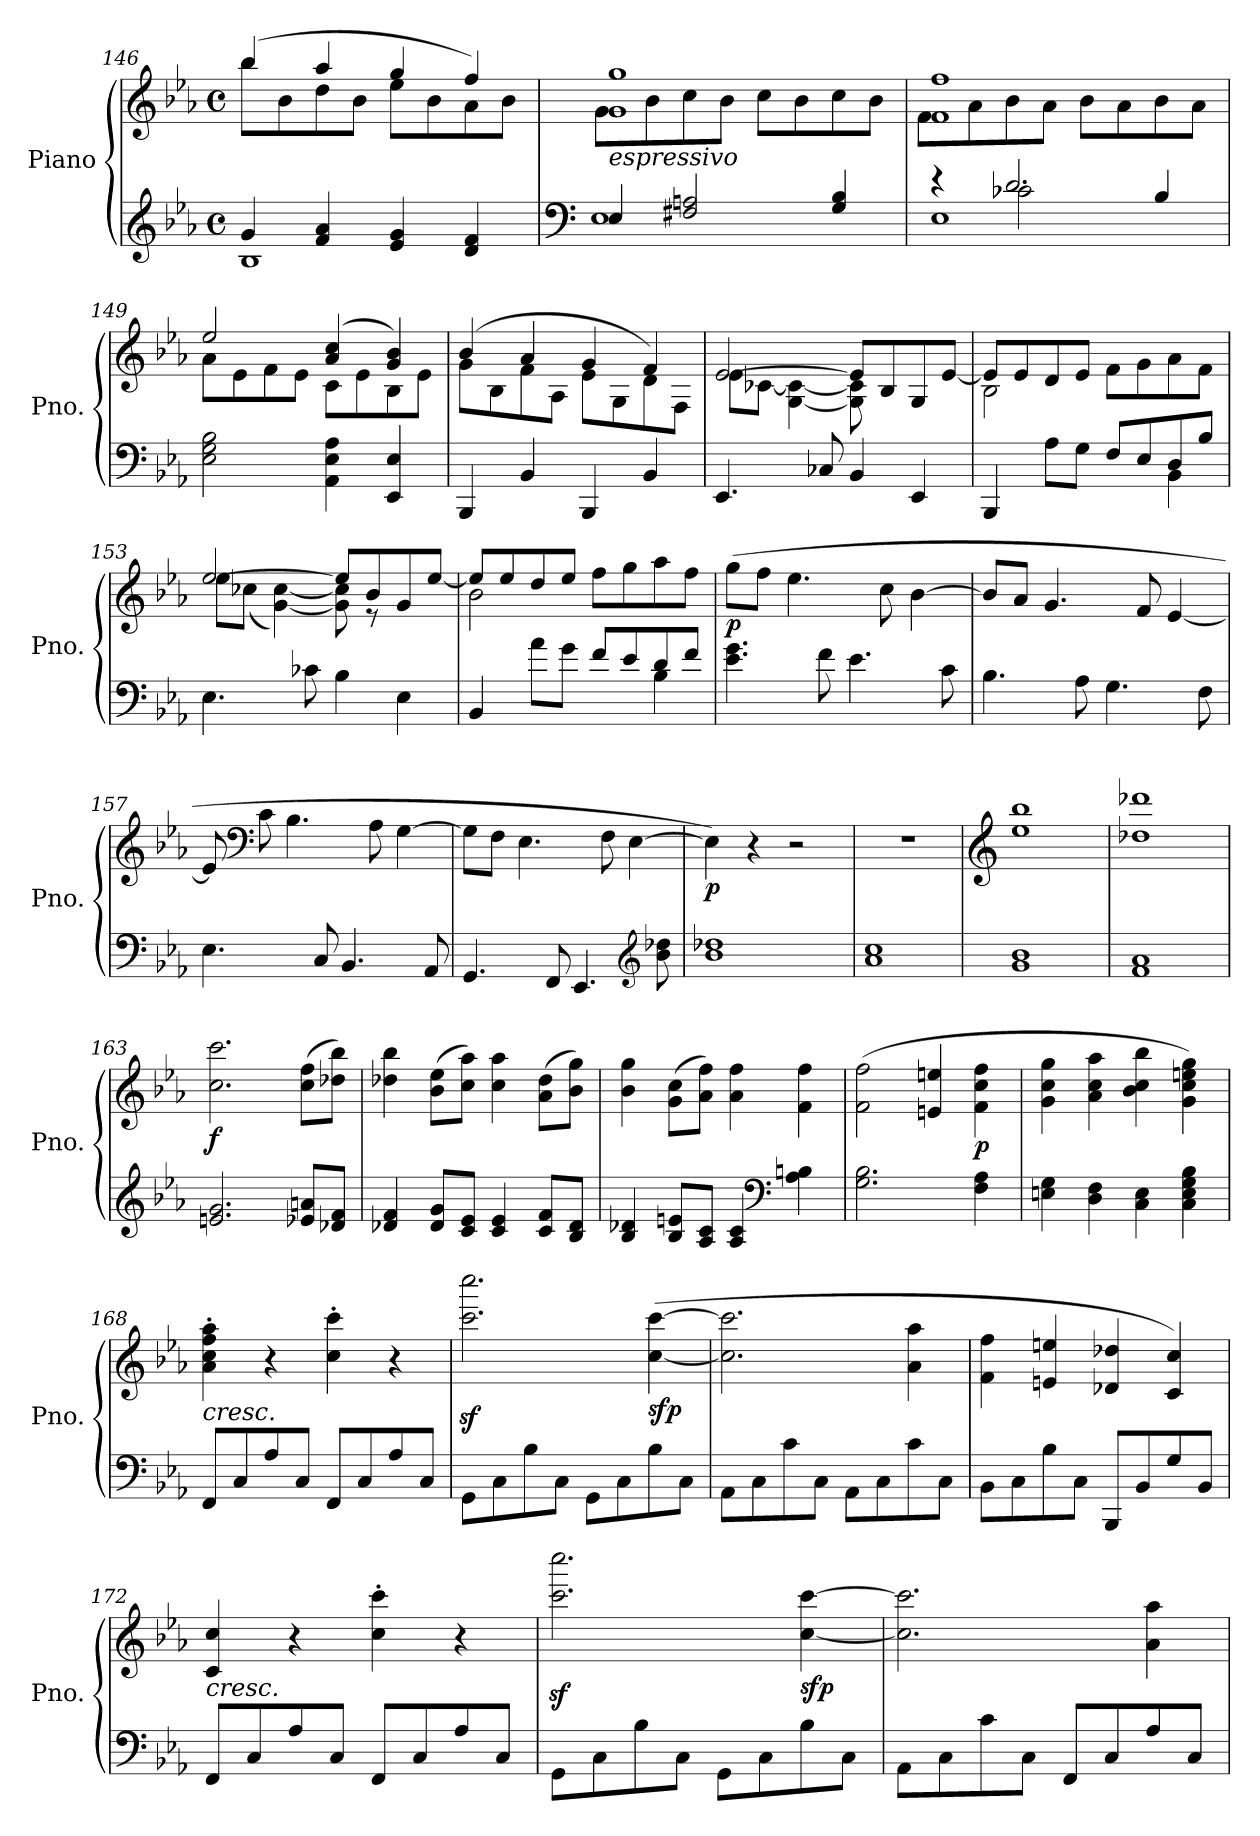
**kern	**kern	**dynam
*part1	*part1	*part1
*staff2	*staff1	*staff1/2
*I"Piano	*	*
*I'Pno.	*	*
*clefG2	*clefG2	*
*k[b-e-a-]	*k[b-e-a-]	*
*M4/4	*M4/4	*
*met(c)	*met(c)	*
=146	=146	=146
*^	*^	*
4g/	1B-	(>4bb-/	8bb-\L	.
.	.	.	8b-\	.
4f/ 4a-/	.	4aa-/	8dd\	.
.	.	.	8b-\J	.
4e-/ 4g/	.	4gg/	8ee-\L	.
.	.	.	8b-\	.
4d/ 4f/	.	4ff/)	8a-\	.
.	.	.	8b-\J	.
=147	=147	=147	=147	=147
*clefF4	*	*	*	*
!	!	!LO:TX:b:i:t=espressivo	!	!
4E-/	1E-	1g 1gg	8g\L	.
.	.	.	8b-\	.
2F#X/ 2An/	.	.	8cc\	.
.	.	.	8b-\J	.
.	.	.	8cc\L	.
.	.	.	8b-\	.
4G/ 4B-/	.	.	8cc\	.
.	.	.	8b-\J	.
=148	=148	=148	=148	=148
*	*^	*	*	*
4r	1E-	4ryy	1f 1ff	8f\L	.
.	.	.	.	8a-\	.
2d/	.	2c-X'\	.	8b-\	.
.	.	.	.	8a-\J	.
.	.	.	.	8b-\L	.
.	.	.	.	8a-\	.
4B-/	.	4ryy	.	8b-\	.
.	.	.	.	8a-\J	.
*v	*v	*v	*	*	*
=149	=149	=149	=149
2E-\ 2G\ 2B-\	2ee-/	8a-\L	.
.	.	8e-\	.
.	.	8f\	.
.	.	8e-\J	.
4AA-\ 4E-\ 4A-\	(>4a-/ 4cc/	8c\L	.
.	.	8e-\	.
4EE-/ 4E-/	4g/ 4b-/)	8B-\	.
.	.	8e-\J	.
!!LO:LB:g=z	!!
=150	=150	=150	=150
4BBB-/	(>4b-/	8g\L	.
.	.	8B-\	.
4BB-/	4a-/	8f\	.
.	.	8A-\J	.
4BBB-/	4g/	8e-\L	.
.	.	8G\	.
4BB-/	4f/)	8d\	.
.	.	8F\J	.
=151	=151	=151	=151
4.EE-/	[2e-/	8e-\L	.
.	.	[8c-X\J	.
.	.	[4G\ 4c-\_	.
8C-X/	.	.	.
4BB-/	8e-/L]	8G\] 8c-\]	.
.	8B-/	8ryy	.
4EE-/	8G/	4ryy	.
.	[8e-/J	.	.
=152	=152	=152	=152
*^	*	*	*
4BBB-/	2ryy	8e-/L]	2B-\	.
.	.	8e-/	.	.
8A-\L	.	8d/	.	.
8G\J	.	8e-/J	.	.
8F/L	4ryy	8ryy	8f\L	.
8E-/	.	8ryy	8g\	.
8D/	4BB-\	8ryy	8a-\	.
8B-/J	.	8ryy	8f\J	.
*v	*v	*	*	*
=153	=153	=153	=153
4.E-\	[2ee-/	8ee-\L	.
.	.	(<8cc-X\J	.
.	.	[4g\ [4cc-\)	.
8c-X\	.	.	.
4B-\	8ee-/L]	8g\] 8cc-\]	.
.	8b-/	8r	.
4E-\	8g/	4ryy	.
.	[8ee-/J	.	.
=154	=154	=154	=154
*^	*	*	*
4BB-/	2ryy	8ee-/L]	2b-\	.
.	.	8ee-/	.	.
8a-\L	.	8dd/	.	.
8g\J	.	8ee-/J	.	.
8f/L	4ryy	8ff\L	2ryy	.
8e-/	.	8gg\	.	.
8d/	4B-\	8aa-\	.	.
8f/J	.	8ff\J	.	.
*v	*v	*	*	*
*	*v	*v	*
!!LO:LB:g=z
=155	=155	=155
!	!	!LO:DY:b
4.e-\ 4.g\	(>8gg\L	p
.	8ff\J	.
.	4.ee-\	.
8f\	.	.
4.e-\	.	.
.	8cc\	.
.	[4b-\	.
8c\	.	.
=156	=156	=156
4.B-\	8b-/L]	.
.	8a-/J	.
.	4.g/	.
8A-\	.	.
4.G\	.	.
.	8f/	.
.	[4e-/	.
8F\	.	.
=157	=157	=157
4.E-\	8e-/]	.
*	*clefF4	*
.	8c\	.
.	4.B-\	.
8C/	.	.
4.BB-/	.	.
.	8A-\	.
.	[4G\	.
8AA-/	.	.
=158	=158	=158
4.GG/	8G\L]	.
.	8F\J	.
.	4.E-\	.
8FF/	.	.
4.EE-/	.	.
.	8F\	.
.	[4E-\	.
*clefG2	*	*
8b-\ 8dd-X\	.	.
=159	=159	=159
!	!	!LO:DY:b
1b- 1dd-X	4E-\])	p
.	4r	.
.	2r	.
=160	=160	=160
1a- 1cc	1r	.
=161	=161	=161
*	*clefG2	*
1g 1b-	1ee- 1bb-	.
!!LO:LB:g=z
=162	=162	=162
1f 1a-	1dd-X 1ddd-X	.
=163	=163	=163
!	!	!LO:DY:b
2.en/ 2.g/	2.cc\ 2.ccc\	f
8e-X/ 8an/L	(>8cc\ 8ff\L	.
8d-X/ 8f/J	8dd-X\ 8bb-\J)	.
=164	=164	=164
4d-X/ 4f/	4dd-X\ 4bb-\	.
8d-/ 8g/L	(>8b-\ 8ee-\L	.
8c/ 8e-/J	8cc\ 8aa-\J)	.
4c/ 4e-/	4cc\ 4aa-\	.
8c/ 8f/L	(>8a-\ 8dd-\L	.
8B-/ 8d-/J	8b-\ 8gg\J)	.
=165	=165	=165
4B-/ 4d-X/	4b-\ 4gg\	.
8B-/ 8en/L	(>8g\ 8cc\L	.
8A-/ 8c/J	8a-\ 8ff\J)	.
4A-/ 4c/	4a-\ 4ff\	.
*clefF4	*	*
4A-\ 4Bn\	4f\ 4ff\	.
=166	=166	=166
2.G\ 2.B-\	(>2f\ 2ff\	.
.	4en/ 4een/	.
!	!	!LO:DY:b
4F\ 4A-\	4f\ 4cc\ 4ff\	p
=167	=167	=167
4En\ 4G\	4g\ 4cc\ 4gg\	.
4D\ 4F\	4a-\ 4cc\ 4aa-\	.
4C\ 4E\	4b-\ 4cc\ 4bb-\	.
4C\ 4E\ 4G\ 4B-\	4g\ 4cc\ 4een\ 4gg\)	.
=168	=168	=168
!	!LO:TX:b:i:t=cresc.	!
8FF/L	4a-\' 4cc\' 4ff\' 4aa-\'	.
8C/	.	.
8A-/	4r	.
8C/J	.	.
8FF/L	4cc\' 4ccc\'	.
8C/	.	.
8A-/	4r	.
8C/J	.	.
!!LO:PB:g=z
=169	=169	=169
8GG\L	2.ccc\z< 2.cccc\z<	.
8C\	.	.
8B-\	.	.
8C\J	.	.
8GG\L	.	.
8C\	.	.
!	!	!LO:DY:b
8B-\	(>[4cc\ [4ccc\	sfp
8C\J	.	.
=170	=170	=170
8AA-\L	2.cc\] 2.ccc\]	.
8C\	.	.
8c\	.	.
8C\J	.	.
8AA-\L	.	.
8C\	.	.
8c\	4a-\ 4aa-\	.
8C\J	.	.
=171	=171	=171
8BB-\L	4f\ 4ff\	.
8C\	.	.
8B-\	4en/ 4een/	.
8C\J	.	.
8BBB-/L	4d-X/ 4dd-X/	.
8BB-/	.	.
8G/	4c/ 4cc/)	.
8BB-/J	.	.
=172	=172	=172
!	!LO:TX:b:i:t=cresc.	!
8FF/L	4c/ 4cc/	.
8C/	.	.
8A-/	4r	.
8C/J	.	.
8FF/L	4cc\' 4ccc\'	.
8C/	.	.
8A-/	4r	.
8C/J	.	.
=173	=173	=173
8GG\L	2.ccc\z< 2.cccc\z<	.
8C\	.	.
8B-\	.	.
8C\J	.	.
8GG\L	.	.
8C\	.	.
!	!	!LO:DY:b
8B-\	[4cc\ [4ccc\	sfp
8C\J	.	.
!!LO:LB:g=z
=174	=174	=174
8AA-\L	2.cc\] 2.ccc\]	.
8C\	.	.
8c\	.	.
8C\J	.	.
8FF/L	.	.
8C/	.	.
8A-/	4a-\ 4aa-\	.
8C/J	.	.
=	=	=
*-	*-	*-
